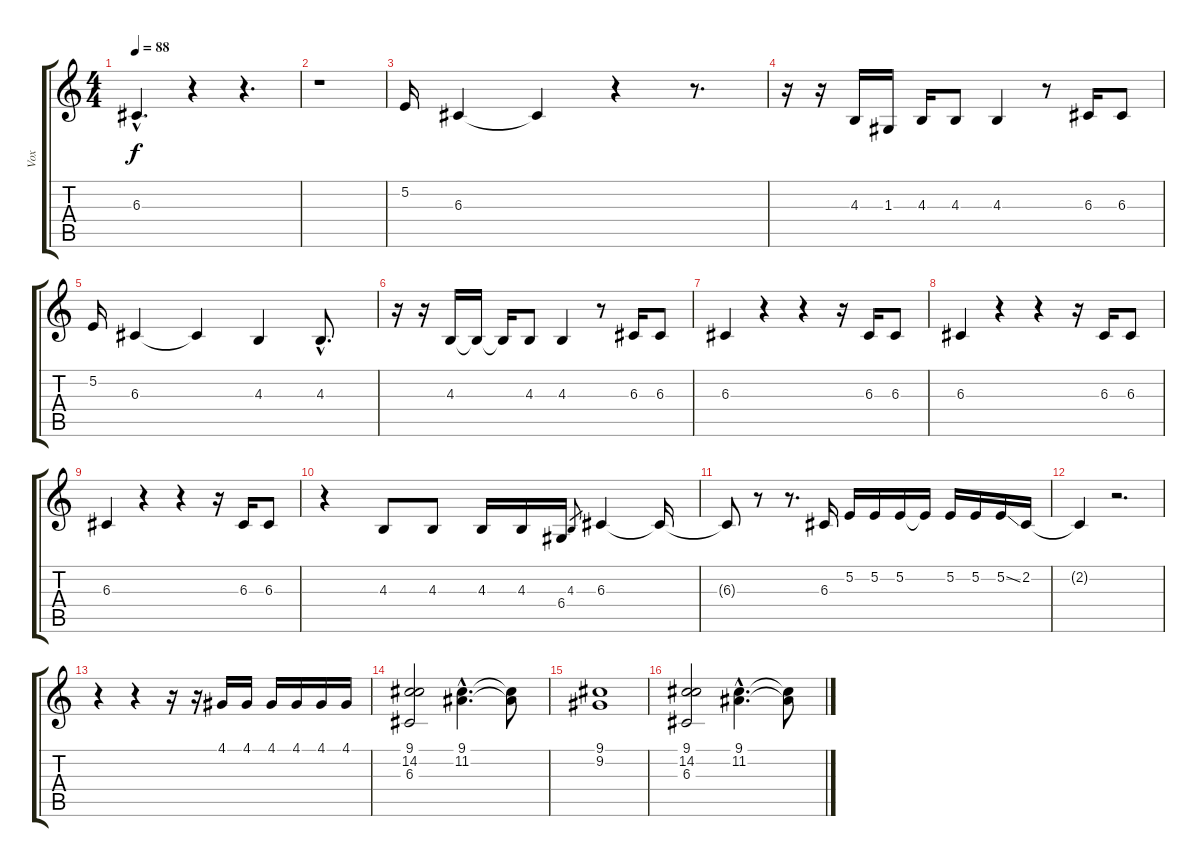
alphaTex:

\track ("Vox" "Vox") {instrument lead6voice}
\staff {score tabs}
\tuning (E4 B3 G3 D3 A2 E2) {hide}
\ts (4 4)
\tempo 88
\clef g2
\ks c
6.3{hac t}.4{d dy f} r.4 r.4{d} |
r.1 |
5.2.16 6.3.4 6.3{t}.4 r.4 r.8{d} |
r.16 r.16 4.3.16 1.3.16 4.3.16 4.3.8 4.3.4 r.8 6.3.16 6.3.8 |
5.2.16 6.3.4 6.3{t}.4 4.3.4 4.3{hac}.8{d} |
r.16 r.16 4.3.16 4.3{t}.16 4.3{t}.16 4.3.8 4.3.4 r.8 6.3.16 6.3.8 |
6.3.4 r.4 r.4 r.16 6.3.16 6.3.8 |
6.3.4 r.4 r.4 r.16 6.3.16 6.3.8 |
6.3.4 r.4 r.4 r.16 6.3.16 6.3.8 |
r.4 4.3.8 4.3.8 4.3.16 4.3.16 6.4.16 4.3.8{gr} 6.3.4 6.3{t}.16 |
6.3{t}.8 r.8 r.8{d} 6.3.16 5.2.16 5.2.16 5.2.16 5.2{t}.16 5.2.16 5.2.16 5.2{ss}.16 2.2.16 |
2.2{t}.4 r.2{d} |
r.4 r.4 r.16 r.16 4.1.16 4.1.16 4.1.16 4.1.16 4.1.16 4.1.16 |
(9.1 14.2 6.3).2 (9.1{hac} 11.2{hac}).4{d} (9.1{t} 11.2{t}).8 |
(9.1 9.2).1 |
(9.1 14.2 6.3).2 (9.1{hac} 11.2{hac}).4{d} (9.1{t} 11.2{t}).8
